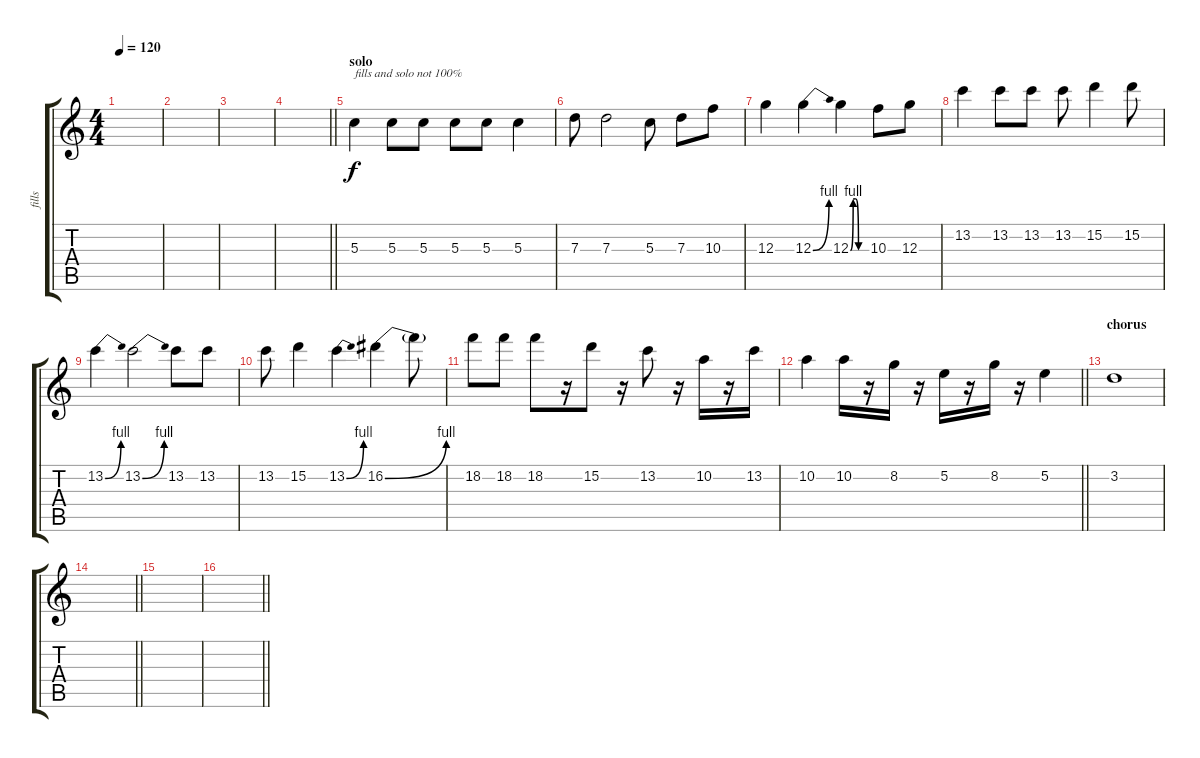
\track ("fills" "fills") {instrument overdrivenguitar}
\staff {score tabs}
\tuning (E4 B3 G3 D3 A2 E2) {hide}
\ts (4 4)
\tempo 120
\clef g2
\ks c
|
|
|
\barLineRight lightlight
|
\section ("" "solo")
5.3.4{txt "fills and solo not 100%"} 5.3.8 5.3.8 5.3.8 5.3.8 5.3.4 |
7.3.8 7.3.2 5.3.8 7.3.8 10.3.8 |
12.3.4 12.3{be (bend 0 0 60 4)}.4 12.3{be (custom 0 0 10 4 20 4 30 0 60 0)}.4 10.3.8 12.3.8 |
13.2.4 13.2.8 13.2.8 13.2.8 15.2.4 15.2.8 |
13.2{be (bend 0 0 60 4)}.4 13.2{be (bend 0 0 60 4)}.2 13.2.8 13.2.8 |
13.2.8 15.2.4 13.2{be (bend 0 0 60 4)}.4 16.2{be (bend 0 0 60 4)}.4 16.2{t}.8 |
18.2.8 18.2.8 18.2.8 r.16 15.2.8 r.16 13.2.8 r.16 10.2.16 r.16 13.2.16 |
\barLineRight lightlight
10.2.4 10.2.16 r.16 8.2.16 r.16 5.2.16 r.16 8.2.16 r.16 5.2.4 |
\section ("" "chorus")
3.2.1 |
\barLineRight lightlight
|
|
\barLineRight lightlight
